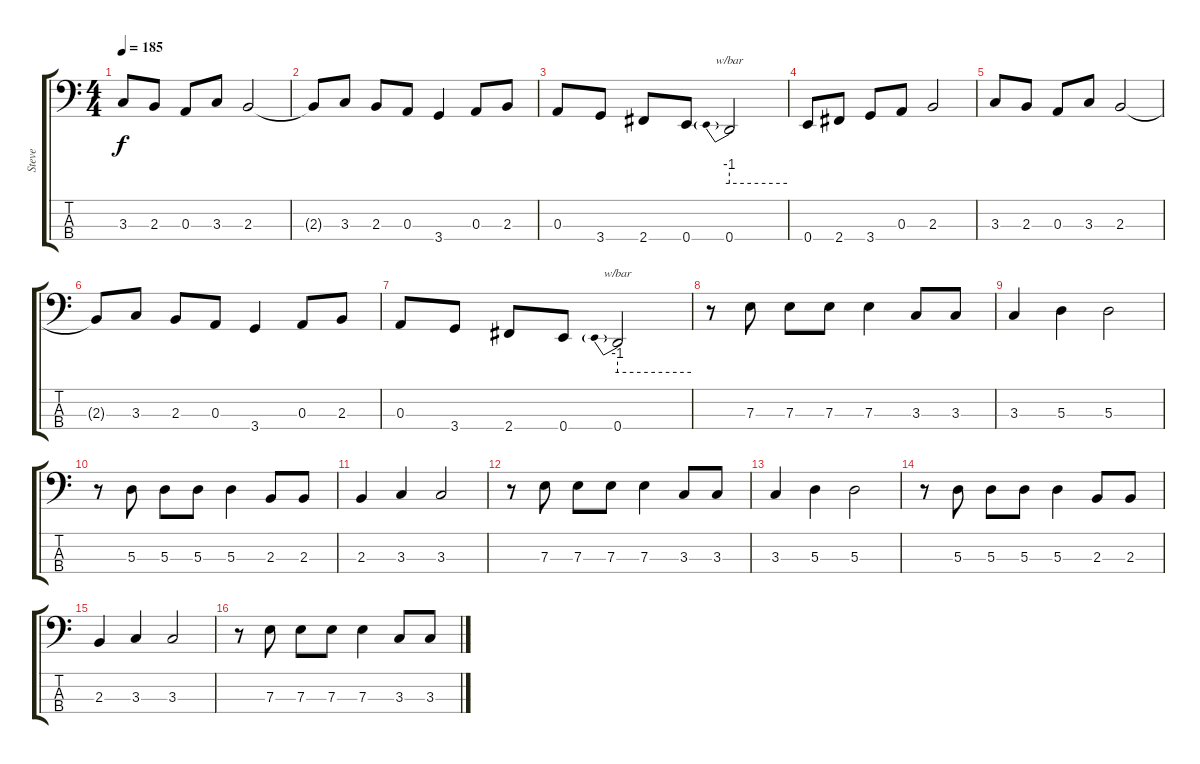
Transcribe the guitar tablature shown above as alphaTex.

\track ("Steve" "Steve") {instrument electricbassfinger}
\staff {score tabs}
\tuning (G2 D2 A1 E1) {hide}
\ts (4 4)
\tempo 185
\clef f4
\ks c
3.3.8{dy f} 2.3.8 0.3.8 3.3.8 2.3.2 |
2.3{t}.8 3.3.8 2.3.8 0.3.8 3.4.4 0.3.8 2.3.8 |
0.3.8 3.4.8 2.4.8 0.4.8 0.4.2{tbe (predive default 0 -4 60 -4)} |
0.4.8 2.4.8 3.4.8 0.3.8 2.3.2 |
3.3.8 2.3.8 0.3.8 3.3.8 2.3.2 |
2.3{t}.8 3.3.8 2.3.8 0.3.8 3.4.4 0.3.8 2.3.8 |
0.3.8 3.4.8 2.4.8 0.4.8 0.4.2{tbe (predive default 0 -4 60 -4)} |
r.8 7.3.8 7.3.8 7.3.8 7.3.4 3.3.8 3.3.8 |
3.3.4 5.3.4 5.3.2 |
r.8 5.3.8 5.3.8 5.3.8 5.3.4 2.3.8 2.3.8 |
2.3.4 3.3.4 3.3.2 |
r.8 7.3.8 7.3.8 7.3.8 7.3.4 3.3.8 3.3.8 |
3.3.4 5.3.4 5.3.2 |
r.8 5.3.8 5.3.8 5.3.8 5.3.4 2.3.8 2.3.8 |
2.3.4 3.3.4 3.3.2 |
r.8 7.3.8 7.3.8 7.3.8 7.3.4 3.3.8 3.3.8
